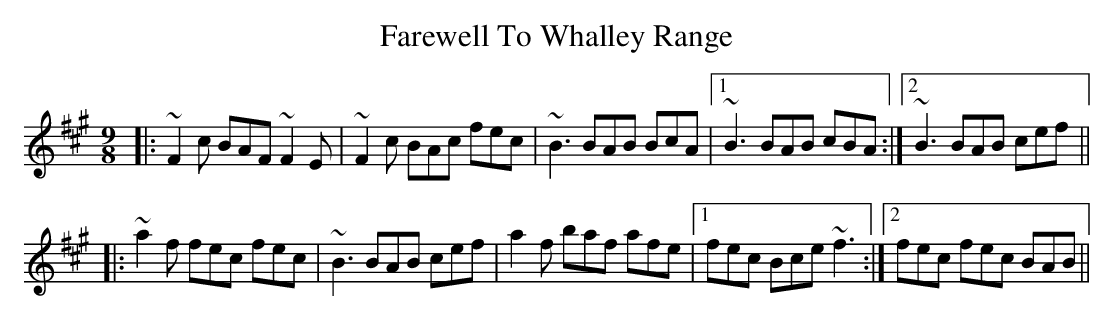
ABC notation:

X:1
T: Farewell To Whalley Range
M: 9/8
L: 1/8
K: Amaj
|:~F2c BAF ~F2E|~F2c BAc fec|~B3 BAB BcA|1 ~B3 BAB cBA:|2 ~B3 BAB cef||
|:~a2 f fec fec|~B3 BAB cef|a2 f baf afe|1 fec Bce ~f3:|2 fec fec BAB||
